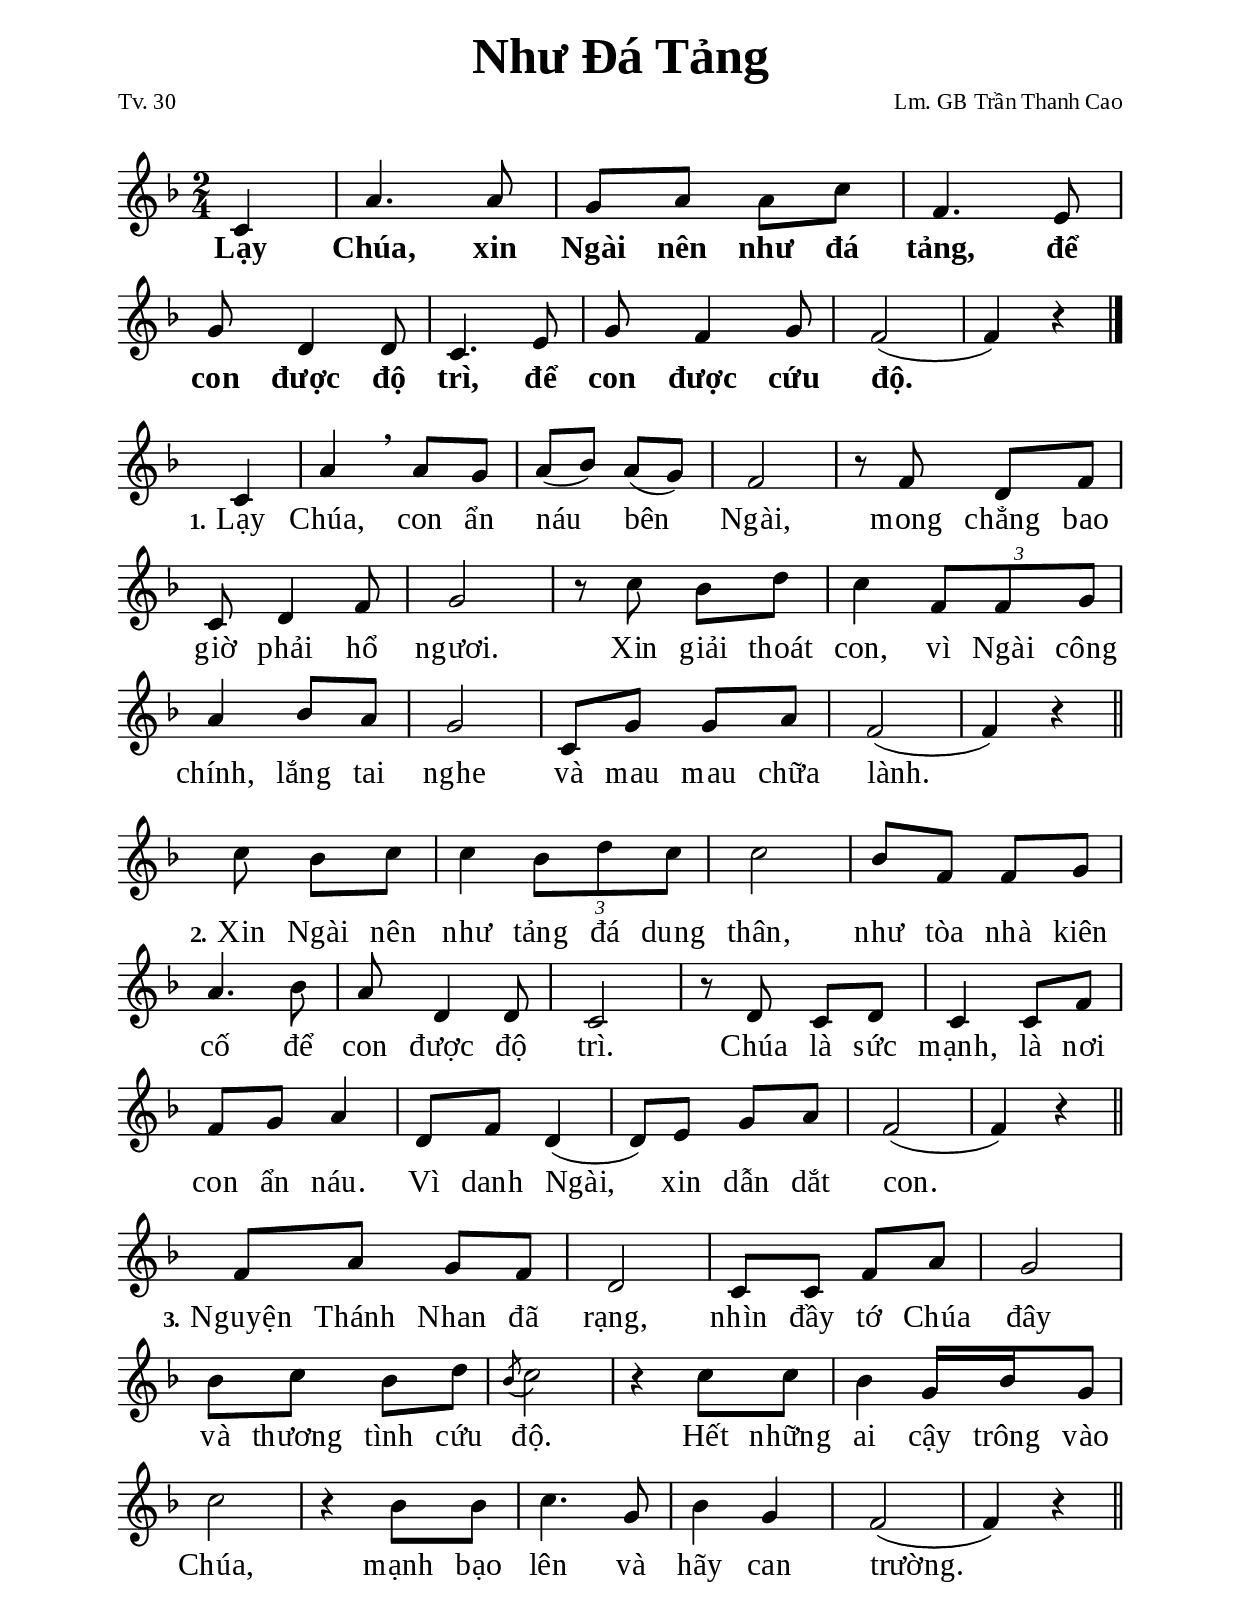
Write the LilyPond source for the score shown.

% Cài đặt chung
\version "2.20.0"
\include "english.ly"

\header {
  title = \markup { \fontsize #3 "Như Đá Tảng" }
  poet = "Tv. 30"
  composer = "Lm. GB Trần Thanh Cao"
  arranger = " "
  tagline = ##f
}

\paper {
  #(set-paper-size "a4")
  top-margin = 10\mm
  bottom-margin = 10\mm
  left-margin = 20\mm
  right-margin = 20\mm
  indent = #0
  #(define fonts
    (make-pango-font-tree
      "Liberation Serif"
      "Liberation Serif"
      "Liberation Serif"
      (/ 20 20)))
  page-count = #1
}

% Nhạc điệp khúc
nhacDiepKhuc = \relative c' {
  \partial 4 c4 |
  a'4. a8 |
  g a a c |
  f,4. e8 |
  g d4 d8 |
  c4. e8 |
  g f4 g8 |
  f2 _( |
  f4) r \bar "|."
}

% Nhạc phiên khúc
nhacPhienKhucMot = \relative c' {
  \partial 4 c4 |
  a' \breathe a8 g |
  a (bf) a (g) |
  f2 |
  r8 f d f |
  c d4 f8 |
  g2 |
  r8 c bf d |
  c4 \tuplet 3/2 { f,8 f g } |
  a4 bf8 a |
  g2 |
  c,8 g' g a |
  f2 ( |
  f4) r \bar "||"
}

nhacPhienKhucHai = \relative c'' {
  \partial 4. c8 bf c |
  c4 \tuplet 3/2 { bf8 d c } |
  c2 |
  bf8 f f g |
  a4. bf8 |
  a d,4 d8 |
  c2 |
  r8 d c d |
  c4 c8 f |
  f g a4 |
  d,8 f d4 ( |
  d8) e g a |
  f2 ( |
  f4) r \bar "||"
}

nhacPhienKhucBa = \relative c' {
  f8 a g f |
  d2 |
  c8 c f a |
  g2 |
  bf8 c bf d |
  \acciaccatura bf8 c2 |
  r4 c8 c |
  bf4 g16 bf g8 |
  c2 |
  r4 bf8 bf |
  c4. g8 |
  bf4 g |
  f2 ( |
  f4) r \bar "||"
}

% Lời điệp khúc
loiDiepKhuc = \lyricmode {
  Lạy Chúa, xin Ngài nên như đá tảng,
  để con được độ trì,
  để con được cứu độ.
}

% Lời phiên khúc
loiPhienKhucMot = \lyricmode {
  \set stanza = #"1."
  Lạy Chúa, con ẩn náu bên Ngài,
  mong chẳng bao giờ phải hổ ngươi.
  Xin giải thoát con, vì Ngài công chính,
  lắng tai nghe và mau mau chữa lành.
}

loiPhienKhucHai = \lyricmode {
  \set stanza = #"2."
  Xin Ngài nên như tảng đá dung thân,
  như tòa nhà kiên cố để con được độ trì.
  Chúa là sức mạnh, là nơi con ẩn náu.
  Vì danh Ngài, xin dẫn dắt con.
}

loiPhienKhucBa = \lyricmode {
  \set stanza = #"3."
  Nguyện Thánh Nhan đã rạng, nhìn đầy tớ Chúa đây
  và thương tình cứu độ.
  Hết những ai cậy trông vào Chúa,
  mạnh bạo lên và hãy can trường.
}


% Dàn trang
\score {
  \new ChoirStaff <<
    \new Staff = diepKhuc \with {
        \consists "Merge_rests_engraver"
        \magnifyStaff #(magstep +1)
      }
      <<
      \new Voice = beSop {
        \key f \major \time 2/4 \nhacDiepKhuc
      }
    >>
    \new Lyrics \lyricsto beSop \loiDiepKhuc
  >>
  \layout {
    \override Lyrics.LyricText.font-series = #'bold
    \override Lyrics.LyricText.font-size = #+3
    \override Lyrics.LyricSpace.minimum-distance = #3.0
    \override Score.BarNumber.break-visibility = ##(#f #f #f)
    \override Score.SpacingSpanner.uniform-stretching = ##t
  }
}

\score {
  \new ChoirStaff <<
    \new Staff = phienKhuc \with {
        \magnifyStaff #(magstep +1)
      }
      <<
      \new Voice = beSop {
        \key f \major \time 2/4 \nhacPhienKhucMot
      }
    >>
    \new Lyrics \lyricsto beSop \loiPhienKhucMot
  >>
  \layout {
    \override Staff.TimeSignature.transparent = ##t
    \override Lyrics.LyricText.font-size = #+3
    \override Lyrics.LyricSpace.minimum-distance = #2.0
    \override Score.BarNumber.break-visibility = ##(#f #f #f)
    \override Score.SpacingSpanner.uniform-stretching = ##t
  }
}

\score {
  \new ChoirStaff <<
    \new Staff = phienKhuc \with {
        \magnifyStaff #(magstep +1)
      }
      <<
      \new Voice = beSop {
        \key f \major \time 2/4 \nhacPhienKhucHai
      }
    >>
    \new Lyrics \lyricsto beSop \loiPhienKhucHai
  >>
  \layout {
    \override Staff.TimeSignature.transparent = ##t
    \override Lyrics.LyricText.font-size = #+3
    \override Lyrics.LyricSpace.minimum-distance = #2.0
    \override Score.BarNumber.break-visibility = ##(#f #f #f)
    \override Score.SpacingSpanner.uniform-stretching = ##t
  }
}

\score {
  \new ChoirStaff <<
    \new Staff = phienKhuc \with {
        \magnifyStaff #(magstep +1)
      }
      <<
      \new Voice = beSop {
        \key f \major \time 2/4 \nhacPhienKhucBa
      }
    >>
    \new Lyrics \lyricsto beSop \loiPhienKhucBa
  >>
  \layout {
    \override Staff.TimeSignature.transparent = ##t
    \override Lyrics.LyricText.font-size = #+3
    \override Lyrics.LyricSpace.minimum-distance = #2.0
    \override Score.BarNumber.break-visibility = ##(#f #f #f)
    \override Score.SpacingSpanner.uniform-stretching = ##t
  }
}
